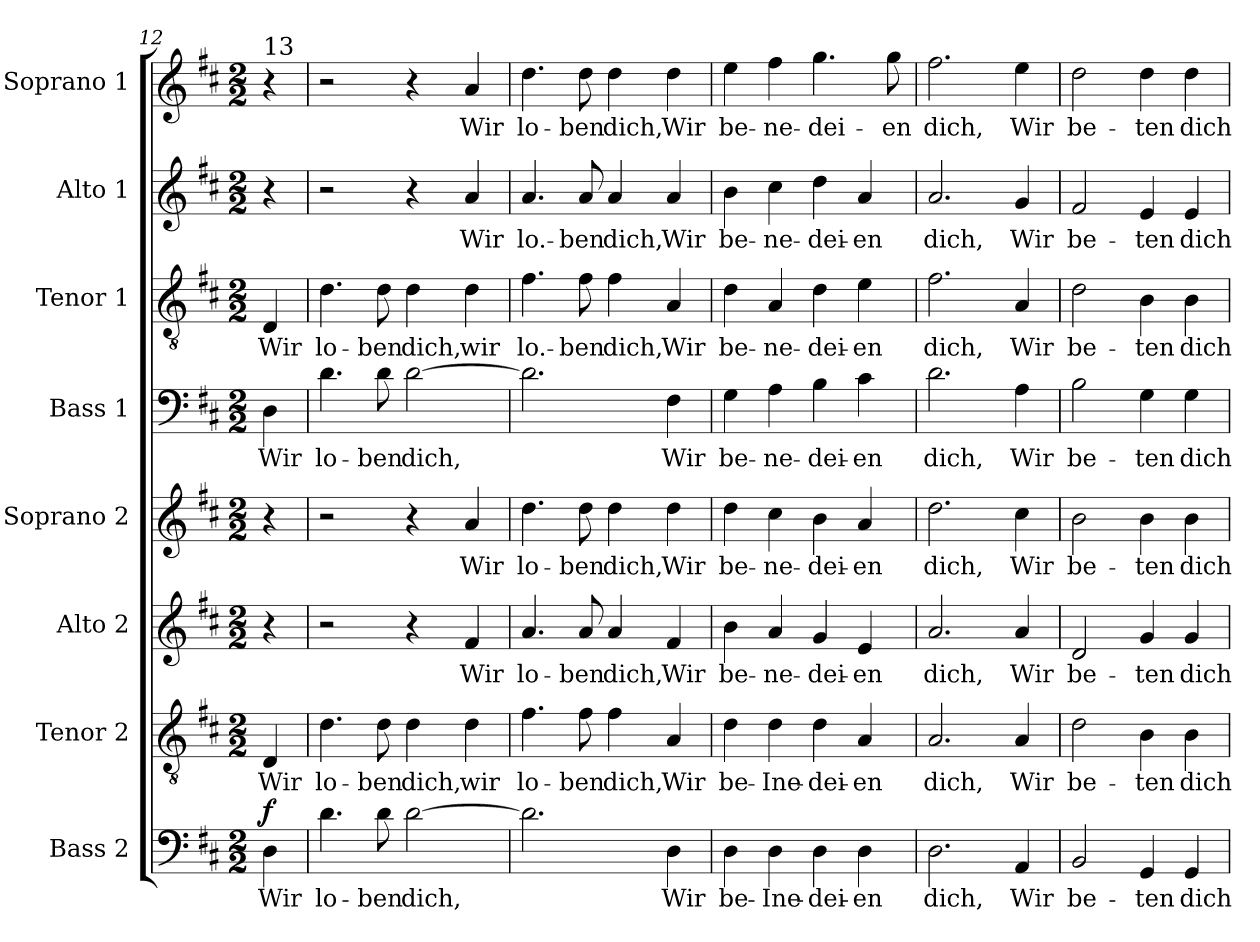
**kern	**text	**dynam	**kern	**text	**kern	**text	**kern	**text	**kern	**text	**kern	**text	**kern	**text	**kern	**text
*part8	*part8	*part8	*part7	*part7	*part6	*part6	*part5	*part5	*part4	*part4	*part3	*part3	*part2	*part2	*part1	*part1
*staff8	*staff8	*staff8	*staff7	*staff7	*staff6	*staff6	*staff5	*staff5	*staff4	*staff4	*staff3	*staff3	*staff2	*staff2	*staff1	*staff1
*I"Bass 2	*	*	*I"Tenor 2	*	*I"Alto 2	*	*I"Soprano 2	*	*I"Bass 1	*	*I"Tenor 1	*	*I"Alto 1	*	*I"Soprano 1	*
*I'B2	*	*	*I'T2	*	*I'A2	*	*I'S2	*	*I'B1	*	*I'T1	*	*I'A1	*	*I'S1	*
!!LO:PB:g=z
*clefF4	*	*	*clefGv2	*	*clefG2	*	*clefG2	*	*clefF4	*	*clefGv2	*	*clefG2	*	*clefG2	*
*k[f#c#]	*	*	*k[f#c#]	*	*k[f#c#]	*	*k[f#c#]	*	*k[f#c#]	*	*k[f#c#]	*	*k[f#c#]	*	*k[f#c#]	*
*M2/2	*	*	*M2/2	*	*M2/2	*	*M2/2	*	*M2/2	*	*M2/2	*	*M2/2	*	*M2/2	*
=12X1	=12X1	=12X1	=12X1	=12X1	=12X1	=12X1	=12X1	=12X1	=12X1	=12X1	=12X1	=12X1	=12X1	=12X1	=12X1	=12X1
!	!	!	!	!	!	!	!	!	!	!	!	!	!	!	!LO:TX:a:t=13	!
!	!LO:LY:b	!LO:DY:a	!	!LO:LY:b	!	!	!	!	!	!LO:LY:b	!	!LO:LY:b	!	!	!	!
4D\	Wir	f	4D/	Wir	4r	.	4r	.	4D\	Wir	4D/	Wir	4r	.	4r	.
=13	=13	=13	=13	=13	=13	=13	=13	=13	=13	=13	=13	=13	=13	=13	=13	=13
!	!LO:LY:b	!	!	!LO:LY:b	!	!	!	!	!	!LO:LY:b	!	!LO:LY:b	!	!	!	!
4.d\	lo-	.	4.d\	lo-	2r	.	2r	.	4.d\	lo-	4.d\	lo-	2r	.	2r	.
!	!LO:LY:b	!	!	!LO:LY:b	!	!	!	!	!	!LO:LY:b	!	!LO:LY:b	!	!	!	!
8d\	-ben	.	8d\	-ben	.	.	.	.	8d\	-ben	8d\	-ben	.	.	.	.
!	!LO:LY:b	!	!	!LO:LY:b	!	!	!	!	!	!LO:LY:b	!	!LO:LY:b	!	!	!	!
[2d\	dich,	.	4d\	dich,	4r	.	4r	.	[2d\	dich,	4d\	dich,	4r	.	4r	.
!	!	!	!	!LO:LY:b	!	!LO:LY:b	!	!LO:LY:b	!	!	!	!LO:LY:b	!	!LO:LY:b	!	!LO:LY:b
.	.	.	4d\	wir	4f#/	Wir	4a/	Wir	.	.	4d\	wir	4a/	Wir	4a/	Wir
=14	=14	=14	=14	=14	=14	=14	=14	=14	=14	=14	=14	=14	=14	=14	=14	=14
!	!	!	!	!LO:LY:b	!	!LO:LY:b	!	!LO:LY:b	!	!	!	!LO:LY:b	!	!LO:LY:b	!	!LO:LY:b
2.d\]	.	.	4.f#\	lo-	4.a/	lo-	4.dd\	lo-	2.d\]	.	4.f#\	lo.-	4.a/	lo.-	4.dd\	lo-
!	!	!	!	!LO:LY:b	!	!LO:LY:b	!	!LO:LY:b	!	!	!	!LO:LY:b	!	!LO:LY:b	!	!LO:LY:b
.	.	.	8f#\	-ben	8a/	-ben	8dd\	-ben	.	.	8f#\	-ben	8a/	-ben	8dd\	-ben
!	!	!	!	!LO:LY:b	!	!LO:LY:b	!	!LO:LY:b	!	!	!	!LO:LY:b	!	!LO:LY:b	!	!LO:LY:b
.	.	.	4f#\	dich,	4a/	dich,	4dd\	dich,	.	.	4f#\	dich,	4a/	dich,	4dd\	dich,
!	!LO:LY:b	!	!	!LO:LY:b	!	!LO:LY:b	!	!LO:LY:b	!	!LO:LY:b	!	!LO:LY:b	!	!LO:LY:b	!	!LO:LY:b
4D\	Wir	.	4A/	Wir	4f#/	Wir	4dd\	Wir	4F#\	Wir	4A/	Wir	4a/	Wir	4dd\	Wir
=15	=15	=15	=15	=15	=15	=15	=15	=15	=15	=15	=15	=15	=15	=15	=15	=15
!	!LO:LY:b	!	!	!LO:LY:b	!	!LO:LY:b	!	!LO:LY:b	!	!LO:LY:b	!	!LO:LY:b	!	!LO:LY:b	!	!LO:LY:b
4D\	be-	.	4d\	be-	4b\	be-	4dd\	be-	4G\	be-	4d\	be-	4b\	be-	4ee\	be-
!	!LO:LY:b	!	!	!LO:LY:b	!	!LO:LY:b	!	!LO:LY:b	!	!LO:LY:b	!	!LO:LY:b	!	!LO:LY:b	!	!LO:LY:b
4D\	-Ine-	.	4d\	-Ine-	4a/	-ne-	4cc#\	-ne-	4A\	-ne-	4A/	-ne-	4cc#\	-ne-	4ff#\	-ne-
!	!LO:LY:b	!	!	!LO:LY:b	!	!LO:LY:b	!	!LO:LY:b	!	!LO:LY:b	!	!LO:LY:b	!	!LO:LY:b	!	!LO:LY:b
4D\	-dei-	.	4d\	-dei-	4g/	-dei-	4b\	-dei-	4B\	-dei-	4d\	-dei-	4dd\	-dei-	4.gg\	-dei-
!	!LO:LY:b	!	!	!LO:LY:b	!	!LO:LY:b	!	!LO:LY:b	!	!LO:LY:b	!	!LO:LY:b	!	!LO:LY:b	!	!
4D\	-en	.	4A/	-en	4e/	-en	4a/	-en	4c#\	-en	4e\	-en	4a/	-en	.	.
!	!	!	!	!	!	!	!	!	!	!	!	!	!	!	!	!LO:LY:b
.	.	.	.	.	.	.	.	.	.	.	.	.	.	.	8gg\	-en
=16	=16	=16	=16	=16	=16	=16	=16	=16	=16	=16	=16	=16	=16	=16	=16	=16
!	!LO:LY:b	!	!	!LO:LY:b	!	!LO:LY:b	!	!LO:LY:b	!	!LO:LY:b	!	!LO:LY:b	!	!LO:LY:b	!	!LO:LY:b
2.D\	dich,	.	2.A/	dich,	2.a/	dich,	2.dd\	dich,	2.d\	dich,	2.f#\	dich,	2.a/	dich,	2.ff#\	dich,
!	!LO:LY:b	!	!	!LO:LY:b	!	!LO:LY:b	!	!LO:LY:b	!	!LO:LY:b	!	!LO:LY:b	!	!LO:LY:b	!	!LO:LY:b
4AA/	Wir	.	4A/	Wir	4a/	Wir	4cc#\	Wir	4A\	Wir	4A/	Wir	4g/	Wir	4ee\	Wir
=17	=17	=17	=17	=17	=17	=17	=17	=17	=17	=17	=17	=17	=17	=17	=17	=17
!	!LO:LY:b	!	!	!LO:LY:b	!	!LO:LY:b	!	!LO:LY:b	!	!LO:LY:b	!	!LO:LY:b	!	!LO:LY:b	!	!LO:LY:b
2BB/	be-	.	2d\	be-	2d/	be-	2b\	be-	2B\	be-	2d\	be-	2f#/	be-	2dd\	be-
!	!LO:LY:b	!	!	!LO:LY:b	!	!LO:LY:b	!	!LO:LY:b	!	!LO:LY:b	!	!LO:LY:b	!	!LO:LY:b	!	!LO:LY:b
4GG/	-ten	.	4B\	-ten	4g/	-ten	4b\	-ten	4G\	-ten	4B\	-ten	4e/	-ten	4dd\	-ten
!	!LO:LY:b	!	!	!LO:LY:b	!	!LO:LY:b	!	!LO:LY:b	!	!LO:LY:b	!	!LO:LY:b	!	!LO:LY:b	!	!LO:LY:b
4GG/	dich	.	4B\	dich	4g/	dich	4b\	dich	4G\	dich	4B\	dich	4e/	dich	4dd\	dich
=	=	=	=	=	=	=	=	=	=	=	=	=	=	=	=	=
*-	*-	*-	*-	*-	*-	*-	*-	*-	*-	*-	*-	*-	*-	*-	*-	*-
